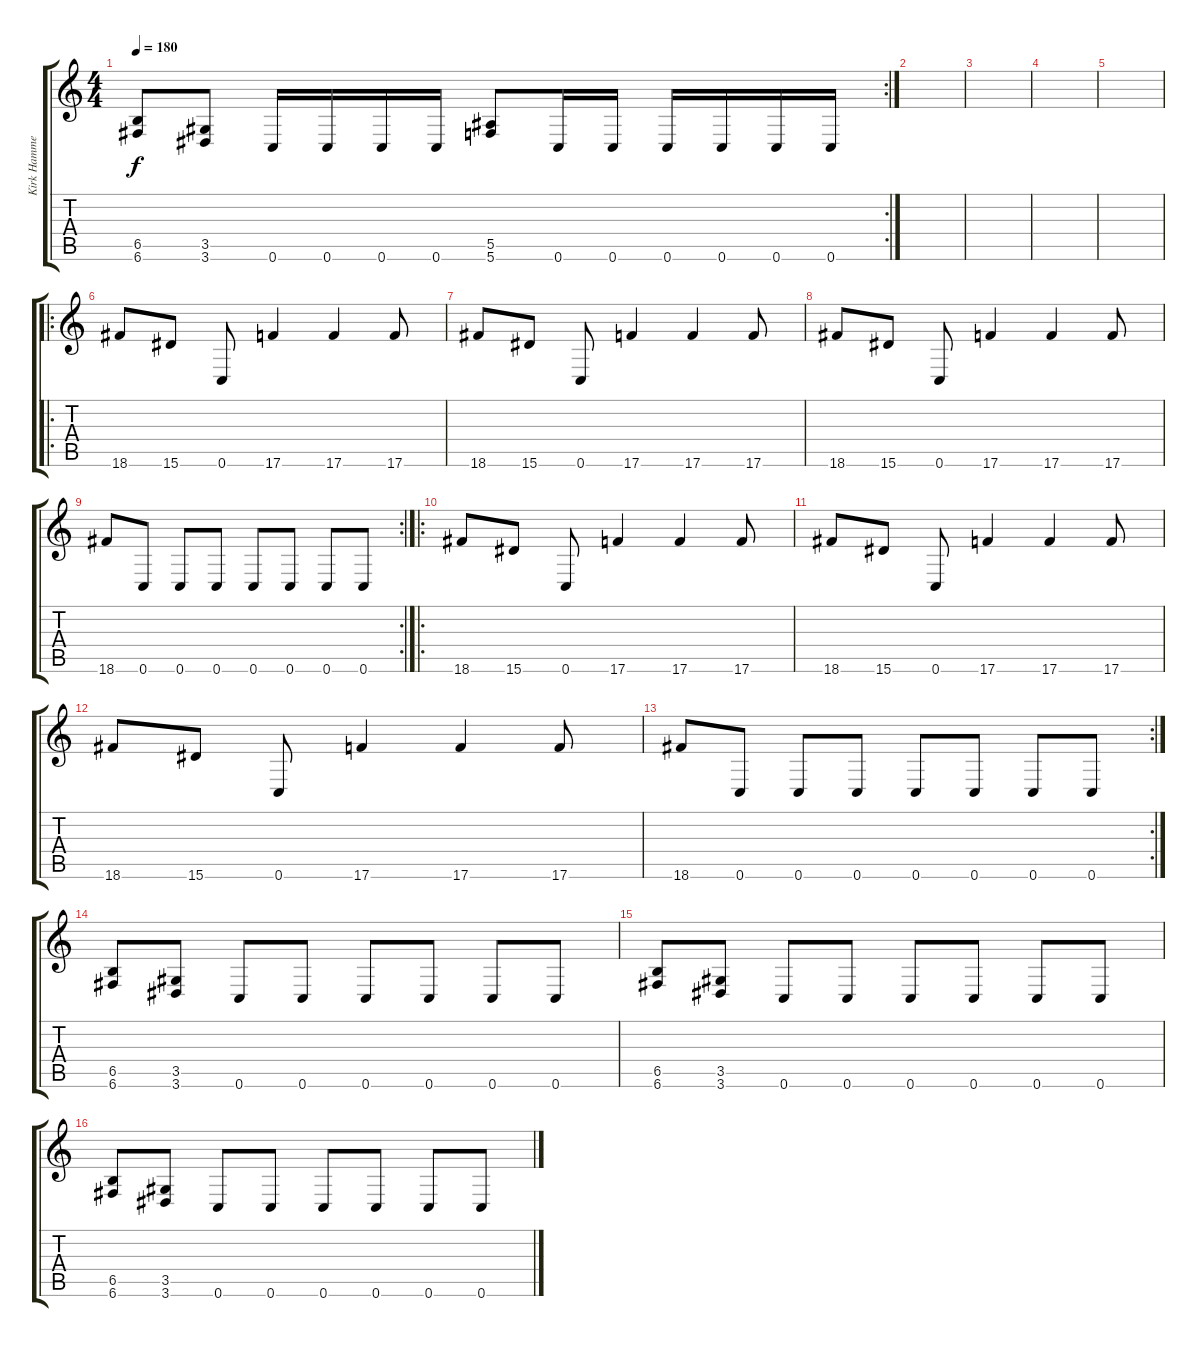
\track ("Kirk Hammet" "Kirk Hamme") {instrument distortionguitar}
\staff {score tabs}
\tuning (C4 G3 Eb3 Bb2 F2 C2) {hide}
\rc 2
\ts (4 4)
\tempo 180
\clef g2
\ks c
(6.5 6.6).8{dy f} (3.5 3.6).8 0.6.16 0.6.16 0.6.16 0.6.16 (5.5 5.6).8 0.6.16 0.6.16 0.6.16 0.6.16 0.6.16 0.6.16 |
|
|
|
|
\ro
18.6.8 15.6.8 0.6.8 17.6.4 17.6.4 17.6.8 |
18.6.8 15.6.8 0.6.8 17.6.4 17.6.4 17.6.8 |
18.6.8 15.6.8 0.6.8 17.6.4 17.6.4 17.6.8 |
\rc 2
18.6.8 0.6.8 0.6.8 0.6.8 0.6.8 0.6.8 0.6.8 0.6.8 |
\ro
18.6.8 15.6.8 0.6.8 17.6.4 17.6.4 17.6.8 |
18.6.8 15.6.8 0.6.8 17.6.4 17.6.4 17.6.8 |
18.6.8 15.6.8 0.6.8 17.6.4 17.6.4 17.6.8 |
\rc 2
18.6.8 0.6.8 0.6.8 0.6.8 0.6.8 0.6.8 0.6.8 0.6.8 |
(6.5 6.6).8 (3.5 3.6).8 0.6.8 0.6.8 0.6.8 0.6.8 0.6.8 0.6.8 |
(6.5 6.6).8 (3.5 3.6).8 0.6.8 0.6.8 0.6.8 0.6.8 0.6.8 0.6.8 |
(6.5 6.6).8 (3.5 3.6).8 0.6.8 0.6.8 0.6.8 0.6.8 0.6.8 0.6.8
